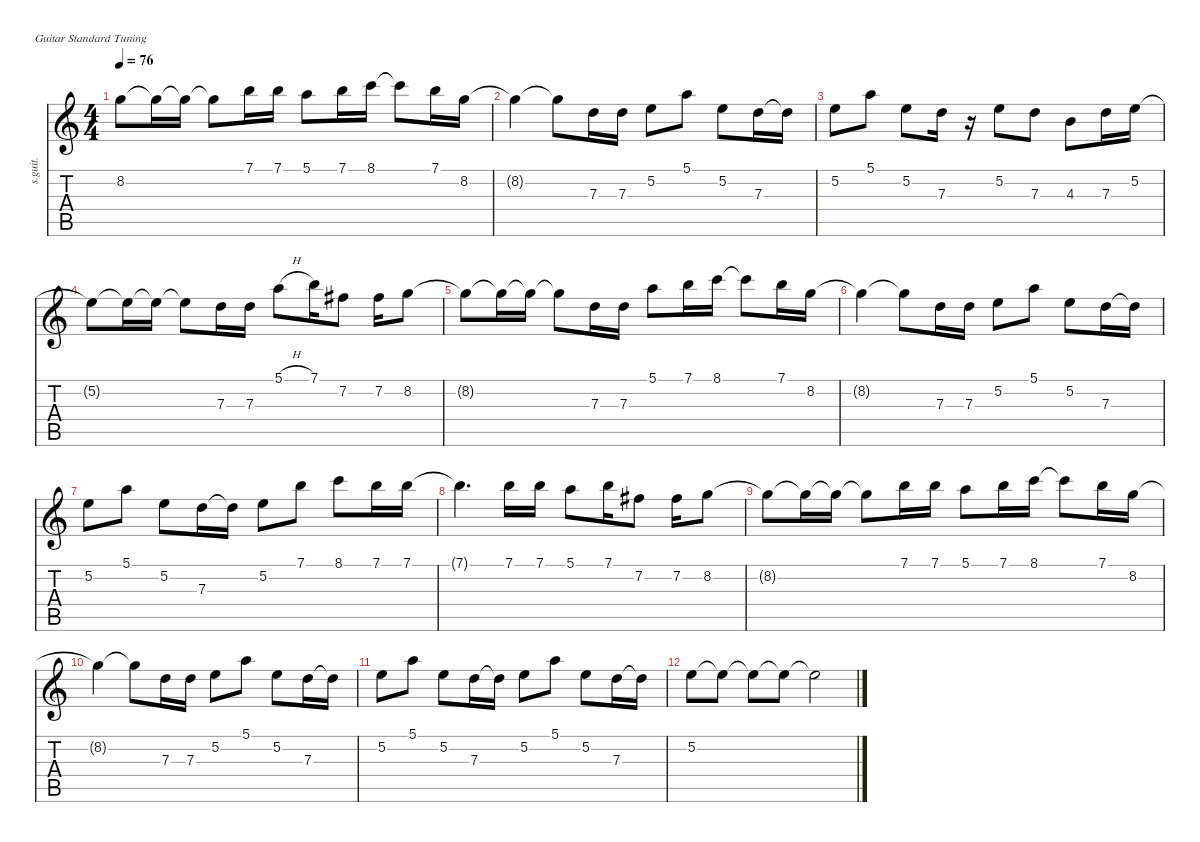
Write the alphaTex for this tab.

\defaultSystemsLayout 4
\hideDynamics
\bracketExtendMode nobrackets
\otherSystemsTrackNameOrientation horizontal
\track ("左上" "s.guit.") {instrument acousticguitarsteel}
\staff {score tabs}
\tuning (E4 B3 G3 D3 A2 E2)
\ts (4 4)
\tempo 76
\clef g2
\ks c
8.2{t}.8{dy mf} 8.2{t}.16 8.2{t}.16 8.2{t}.8 7.1.16 7.1.16 5.1.8 7.1.16 8.1.16 8.1{t}.8 7.1.16 8.2.16 |
8.2{t}.4 8.2{t}.8 7.3.16 7.3.16 5.2.8 5.1.8 5.2.8 7.3.16 7.3{t}.16 |
5.2.8 5.1.8 5.2.8 7.3.16 r.16 5.2.8 7.3.8 4.3.8 7.3.16 5.2.16 |
5.2{t}.8 5.2{t}.16 5.2{t}.16 5.2{t}.8 7.3.16 7.3.16 5.1{h}.8 7.1.16 7.2.8 7.2.16 8.2.8 |
8.2{t}.8 8.2{t}.16 8.2{t}.16 8.2{t}.8 7.3.16 7.3.16 5.1.8 7.1.16 8.1.16 8.1{t}.8 7.1.16 8.2.16 |
8.2{t}.4 8.2{t}.8 7.3.16 7.3.16 5.2.8 5.1.8 5.2.8 7.3.16 7.3{t}.16 |
5.2.8 5.1.8 5.2.8 7.3.16 7.3{t}.16 5.2.8 7.1.8 8.1.8 7.1.16 7.1.16 |
7.1{t}.4{d} 7.1.16 7.1.16 5.1.8 7.1.16 7.2.8 7.2.16 8.2.8 |
8.2{t}.8 8.2{t}.16 8.2{t}.16 8.2{t}.8 7.1.16 7.1.16 5.1.8 7.1.16 8.1.16 8.1{t}.8 7.1.16 8.2.16 |
8.2{t}.4 8.2{t}.8 7.3.16 7.3.16 5.2.8 5.1.8 5.2.8 7.3.16 7.3{t}.16 |
5.2.8 5.1.8 5.2.8 7.3.16 7.3{t}.16 5.2.8 5.1.8 5.2.8 7.3.16 7.3{t}.16 |
5.2.8 5.2{t}.8 5.2{t}.8 5.2{t}.8 5.2{t}.2
